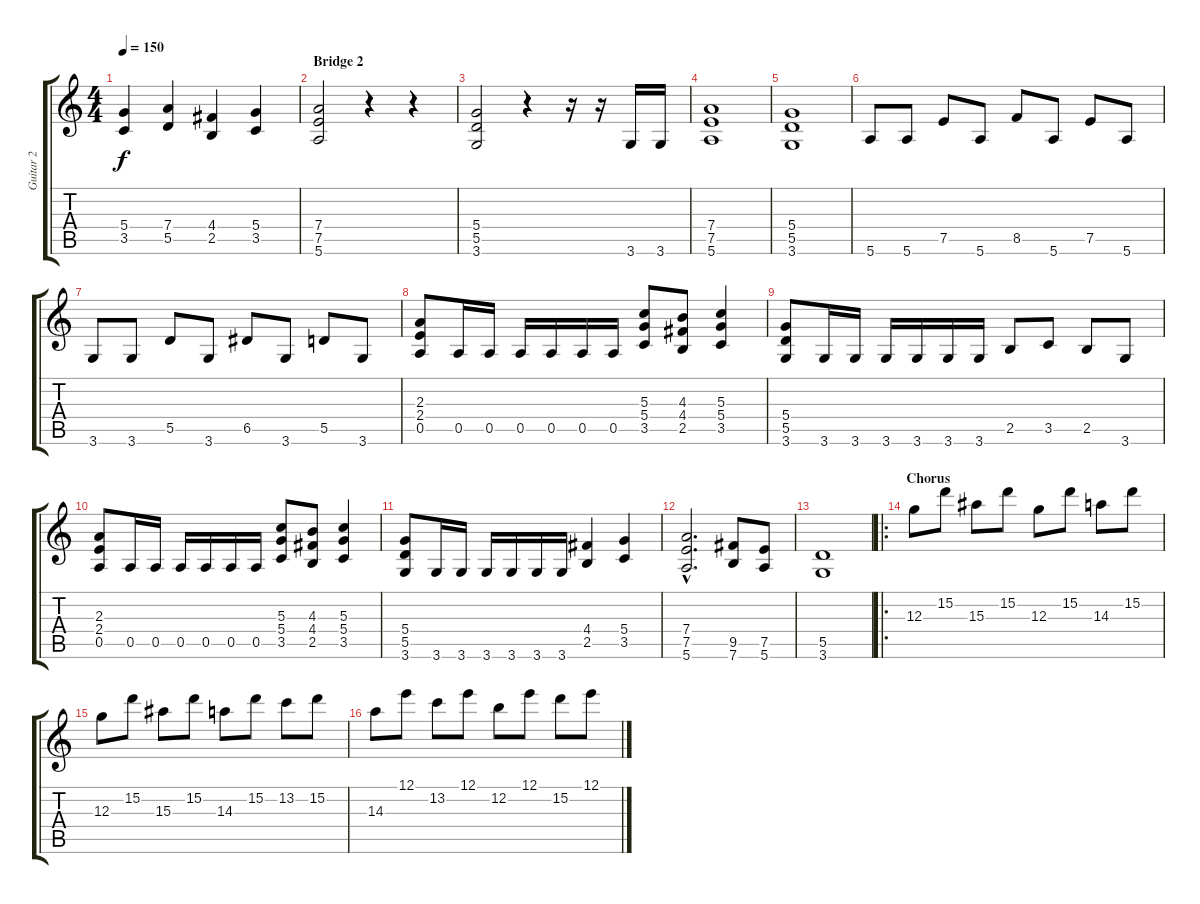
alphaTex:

\track ("Guitar 2" "Guitar 2") {instrument distortionguitar}
\staff {score tabs}
\tuning (E4 B3 G3 D3 A2 E2) {hide}
\ts (4 4)
\tempo 150
\clef g2
\ks c
(5.4 3.5).4{dy f} (7.4 5.5).4 (4.4 2.5).4 (5.4 3.5).4 |
\section ("" "Bridge 2")
(7.4 7.5 5.6).2 r.4 r.4 |
(5.4 5.5 3.6).2 r.4 r.16 r.16 3.6.16 3.6.16 |
(7.4 7.5 5.6).1 |
(5.4 5.5 3.6).1 |
5.6.8 5.6.8 7.5.8 5.6.8 8.5.8 5.6.8 7.5.8 5.6.8 |
3.6.8 3.6.8 5.5.8 3.6.8 6.5.8 3.6.8 5.5.8 3.6.8 |
(2.3 2.4 0.5).8 0.5.16 0.5.16 0.5.16 0.5.16 0.5.16 0.5.16 (5.3 5.4 3.5).8 (4.3 4.4 2.5).8 (5.3 5.4 3.5).4 |
(5.4 5.5 3.6).8 3.6.16 3.6.16 3.6.16 3.6.16 3.6.16 3.6.16 2.5.8 3.5.8 2.5.8 3.6.8 |
(2.3 2.4 0.5).8 0.5.16 0.5.16 0.5.16 0.5.16 0.5.16 0.5.16 (5.3 5.4 3.5).8 (4.3 4.4 2.5).8 (5.3 5.4 3.5).4 |
(5.4 5.5 3.6).8 3.6.16 3.6.16 3.6.16 3.6.16 3.6.16 3.6.16 (4.4 2.5).4 (5.4 3.5).4 |
(7.4{hac} 7.5{hac} 5.6{hac}).2{d} (9.5 7.6).8 (7.5 5.6).8 |
(5.5 3.6).1 |
\ro
\section ("" "Chorus")
12.3.8 15.2.8 15.3.8 15.2.8 12.3.8 15.2.8 14.3.8 15.2.8 |
12.3.8 15.2.8 15.3.8 15.2.8 14.3.8 15.2.8 13.2.8 15.2.8 |
14.3.8 12.1.8 13.2.8 12.1.8 12.2.8 12.1.8 15.2.8 12.1.8
